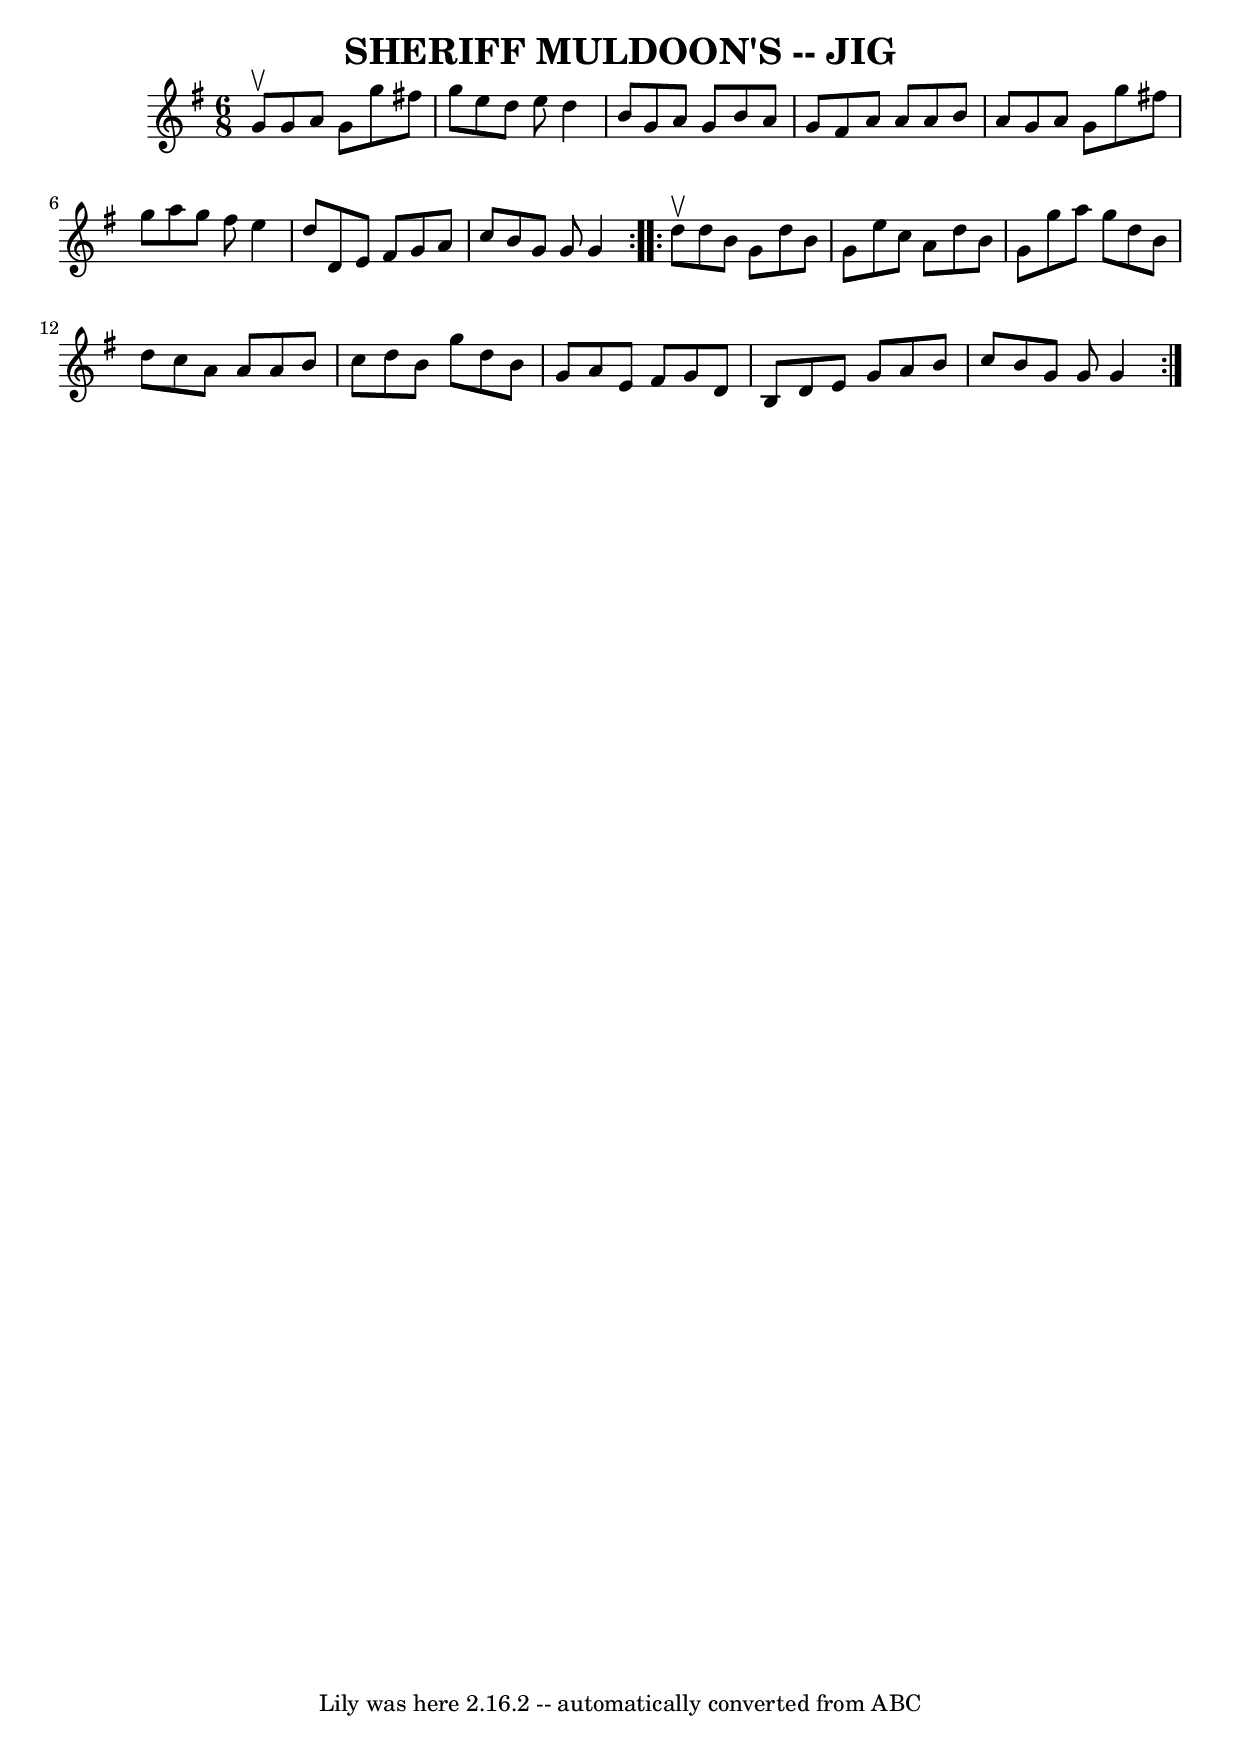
\version "2.7.40"
\include "Mammoth.ily"
\header {
	%% book = "Ryan's Mammoth Collection of Fiddle Tunes"
	crossRefNumber = "1"
	footnotes = ""
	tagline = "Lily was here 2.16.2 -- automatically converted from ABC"
	title = "SHERIFF MULDOON'S -- JIG"
}
voicedefault =  {
\set Score.defaultBarType = "empty"

\repeat volta 2 {
\time 6/8 \key g \major g'8^\upbow       |
 g'8 a'8 g'8    
g''8 fis''!8 g''8    |
 e''8 d''8 e''8 d''4 b'8    
|
 g'8 a'8 g'8 b'8 a'8 g'8    |
 fis'8 a'8    
a'8 a'8 b'8 a'8        |
 g'8 a'8 g'8 g''8 fis''!8 
 g''8    |
 a''8 g''8 fis''8 e''4 d''8    |
 d'8  
 e'8 fis'8 g'8 a'8 c''8    |
 b'8 g'8 g'8 g'4    
}     \repeat volta 2 { d''8^\upbow       |
 d''8 b'8 g'8    
d''8 b'8 g'8    |
 e''8 c''8 a'8 d''8 b'8 g'8    
|
 g''8 a''8 g''8 d''8 b'8 d''8    |
 c''8    
a'8 a'8 a'8 b'8 c''8        |
 d''8 b'8 g''8 d''8  
 b'8 g'8    |
 a'8 e'8 fis'8 g'8 d'8 b8  |
   
d'8 e'8 g'8 a'8 b'8 c''8    |
 b'8 g'8 g'8 g'4  
  }   
}

\score{
    <<

	\context Staff="default"
	{
	    \voicedefault 
	}

    >>
	\layout {
	}
	\midi {}
}
